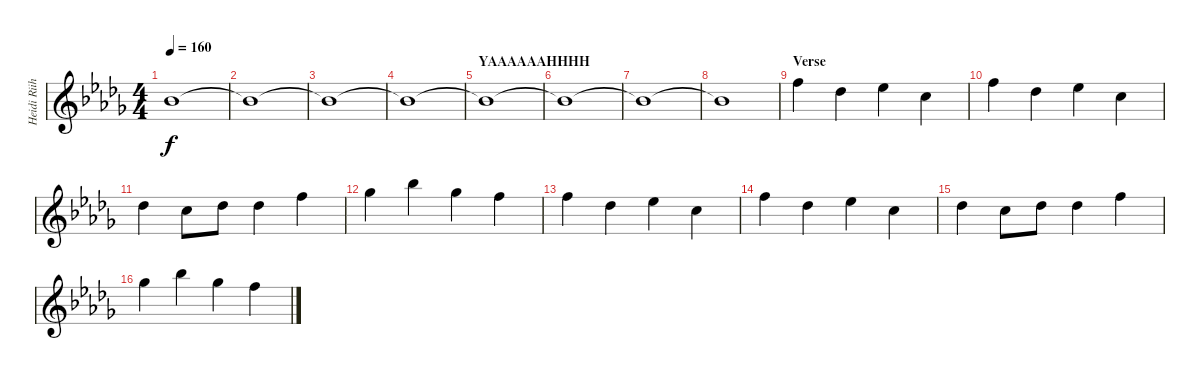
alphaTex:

\track ("Heidi Riihinen (keyboards)" "Heidi Riih") {instrument choiraahs}
\staff {score}
\tuning (E4 B3 G3 D3 A2 E2 B1) {hide}
\ts (4 4)
\tempo 160
\clef g2
\ks bbminor
6.1.1{dy f} |
6.1{t}.1 |
6.1{t}.1 |
6.1{t}.1 |
\section ("" "YAAAAAAHHHH")
6.1{t}.1 |
6.1{t}.1 |
6.1{t}.1 |
6.1{t}.1 |
\section ("" "Verse")
13.1.4 9.1.4 11.1.4 8.1.4 |
13.1.4 9.1.4 11.1.4 8.1.4 |
9.1.4 8.1.8 9.1.8 9.1.4 13.1.4 |
14.1.4 18.1.4 14.1.4 13.1.4 |
13.1.4 9.1.4 11.1.4 8.1.4 |
13.1.4 9.1.4 11.1.4 8.1.4 |
9.1.4 8.1.8 9.1.8 9.1.4 13.1.4 |
14.1.4 18.1.4 14.1.4 13.1.4
